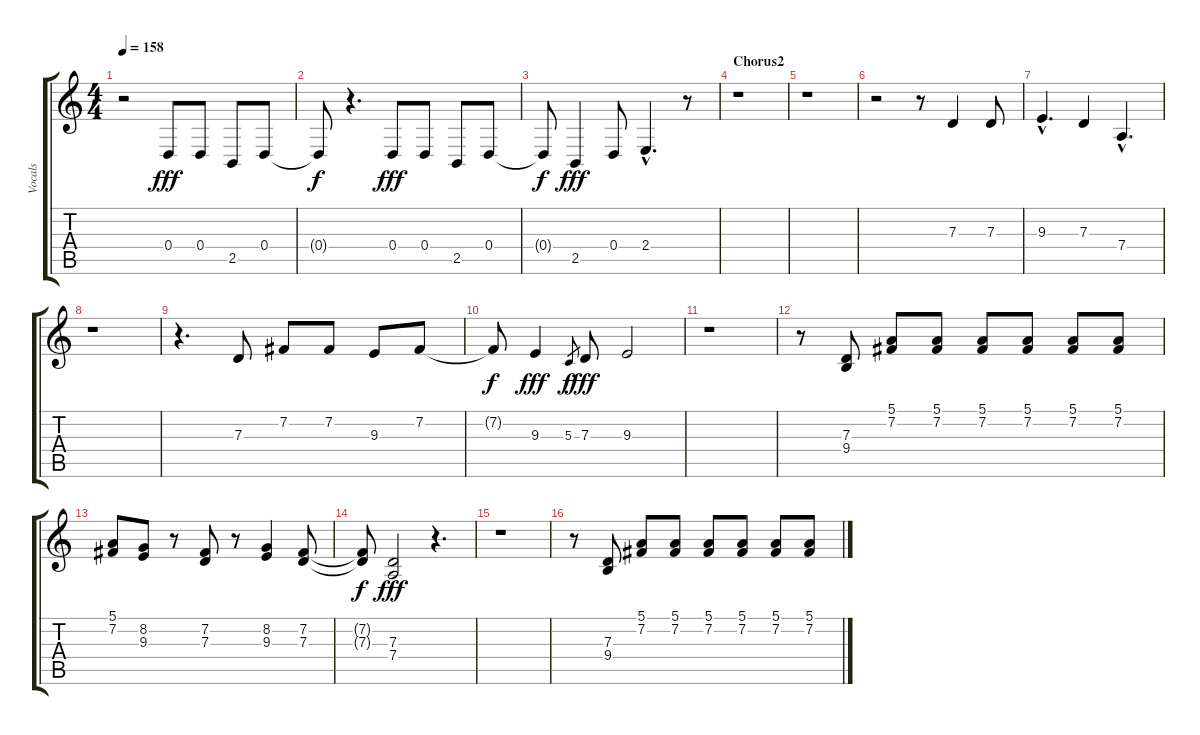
\track ("Vocals" "Vocals") {instrument lead1square}
\staff {score tabs}
\tuning (E4 B3 G3 D3 A2 E2) {hide}
\ts (4 4)
\tempo 158
\clef g2
\ks c
r.2{dy fff} 0.4.8 0.4.8 2.5.8 0.4.8 |
0.4{t}.8{dy f} r.4{d} 0.4.8{dy fff} 0.4.8 2.5.8 0.4.8 |
0.4{t}.8{dy f} 2.5.4{dy fff} 0.4.8 2.4{hac}.4{d} r.8 |
\section ("" "Chorus2")
r.1 |
r.1 |
r.2 r.8 7.3.4 7.3.8 |
9.3{hac}.4{d} 7.3.4 7.4{hac}.4{d} |
r.1 |
r.4{d} 7.3.8 7.2.8 7.2.8 9.3.8 7.2.8 |
7.2{t}.8{dy f} 9.3.4{dy fff} 5.3.8{gr dy f} 7.3.8{dy fff} 9.3.2 |
r.1 |
r.8 (7.3 9.4).8 (5.1 7.2).8 (5.1 7.2).8 (5.1 7.2).8 (5.1 7.2).8 (5.1 7.2).8 (5.1 7.2).8 |
(5.1 7.2).8 (8.2 9.3).8 r.8 (7.2 7.3).8 r.8 (8.2 9.3).4 (7.2 7.3).8 |
(7.2{t} 7.3{t}).8{dy f} (7.3 7.4).2{dy fff} r.4{d} |
r.1 |
r.8 (7.3 9.4).8 (5.1 7.2).8 (5.1 7.2).8 (5.1 7.2).8 (5.1 7.2).8 (5.1 7.2).8 (5.1 7.2).8
